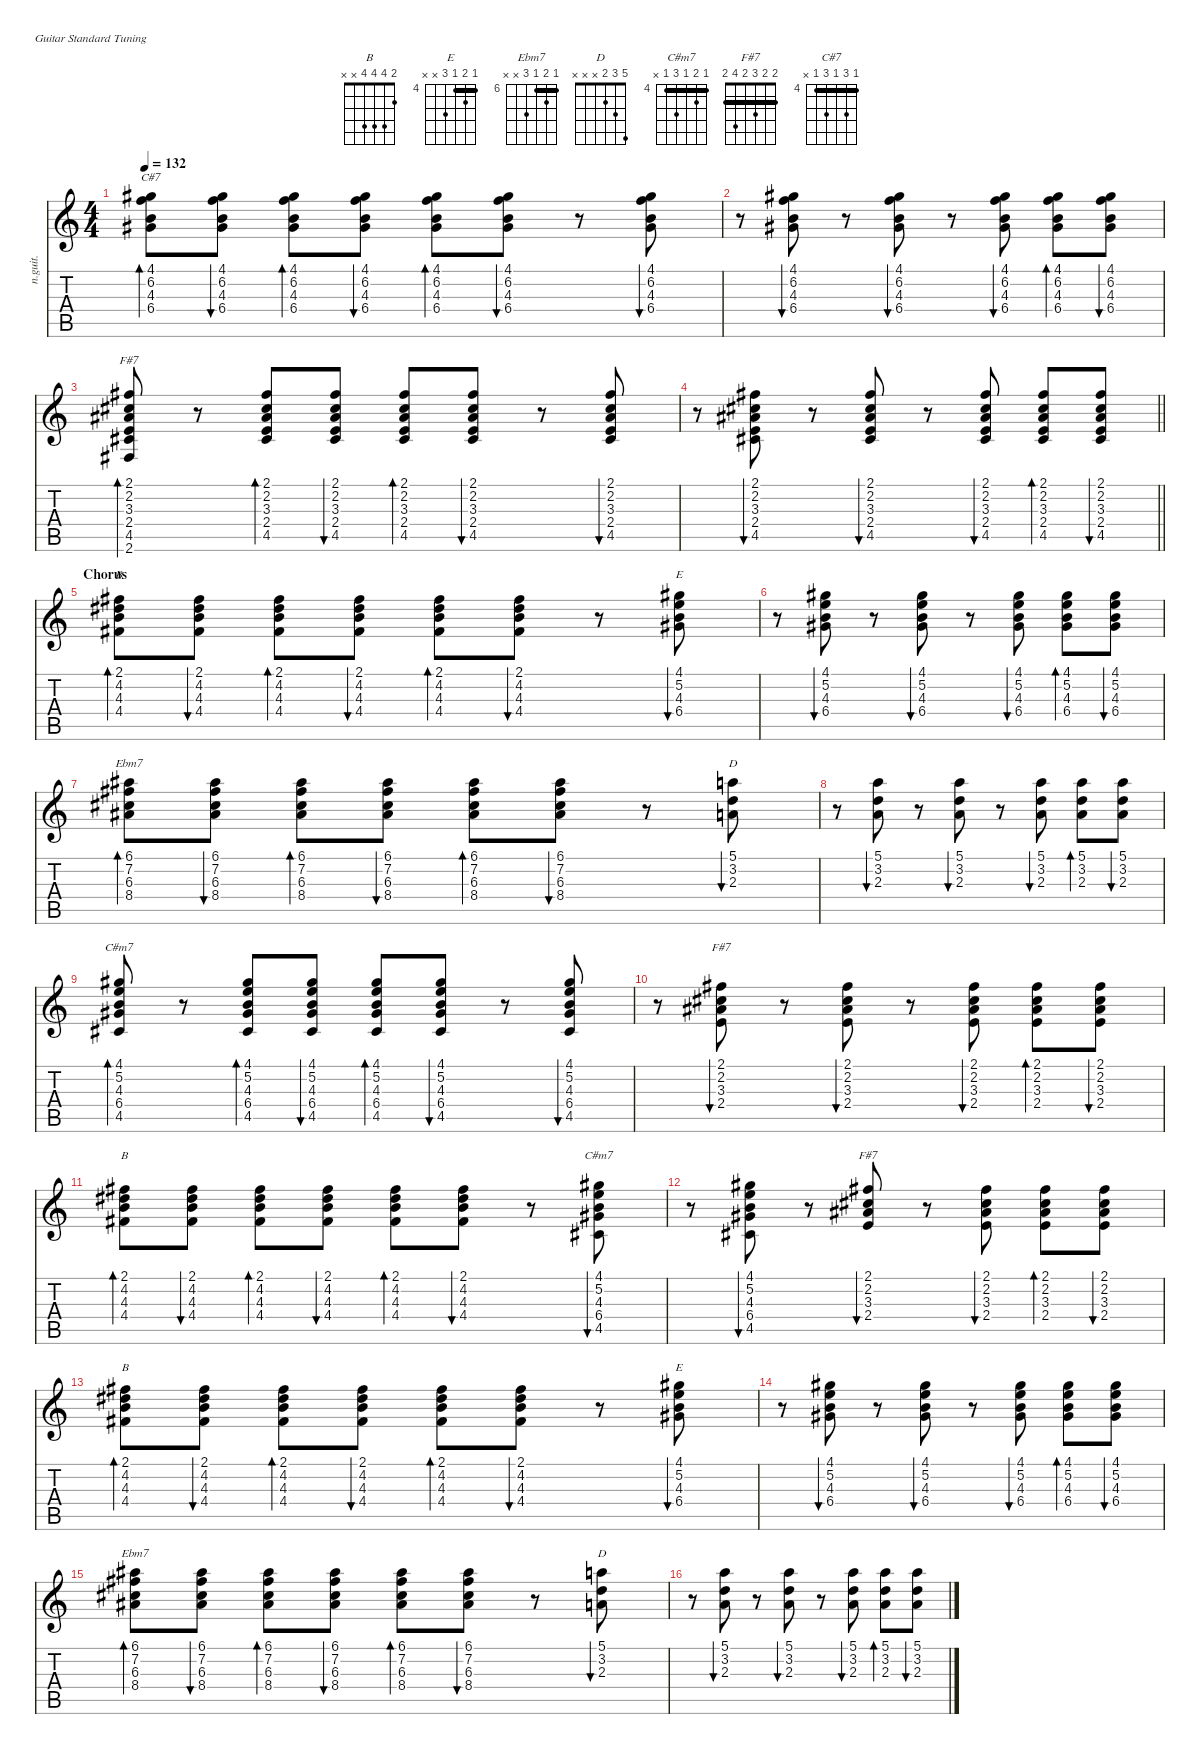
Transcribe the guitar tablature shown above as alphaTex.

\defaultSystemsLayout 4
\hideDynamics
\bracketExtendMode nobrackets
\otherSystemsTrackNameOrientation horizontal
\track ("Acoustic guitar" "n.guit.") {instrument acousticguitarnylon}
\staff {score tabs}
\tuning (E4 B3 G3 D3 A2 E2)
\chord ("B" 2 4 4 4 x x)
\chord ("E" 4 5 4 6 x x) {firstfret 4 barre 4}
\chord ("Ebm7" 6 7 6 8 x x) {firstfret 6 barre 6}
\chord ("D" 5 3 2 x x x)
\chord ("C#m7" 4 5 4 6 x x) {firstfret 4 barre 4}
\chord ("F#7" 2 2 3 2 x x) {barre (2 2)}
\chord ("C#m7" 4 5 4 6 4 x) {firstfret 4 barre (4 4)}
\chord ("F#7" 2 2 3 2 4 2) {barre (2 2 2)}
\chord ("C#7" 4 6 4 6 4 x) {firstfret 4 barre (4 4)}
\ts (4 4)
\tempo 132
\clef g2
\ks c
(4.1{acc #} 6.2 4.3 6.4{acc #}).8{bd 60 ch "C#7" dy f beam Down} (4.1{acc #} 6.2 4.3 6.4{acc #}).8{bu 60 dy mp beam Down} (4.1{acc #} 6.2 4.3 6.4{acc #}).8{bd 60 dy f beam Down} (4.1{acc #} 6.2 4.3 6.4{acc #}).8{bu 60 dy mp beam Down} (4.1{acc #} 6.2 4.3 6.4{acc #}).8{bd 60 dy f beam Down} (4.1{acc #} 6.2 4.3 6.4{acc #}).8{bu 60 dy mp beam Down} r.8{beam Down} (4.1{acc #} 6.2 4.3 6.4{acc #}).8{bu 60 dy f beam Down} |
r.8{beam Down} (4.1{acc #} 6.2 4.3 6.4{acc #}).8{bu 60 dy mf beam Down} r.8{beam Down} (4.1{acc #} 6.2 4.3 6.4{acc #}).8{bu 60 beam Down} r.8{beam Down} (4.1{acc #} 6.2 4.3 6.4{acc #}).8{bu 60 beam Down} (4.1{acc #} 6.2 4.3 6.4{acc #}).8{bd 60 dy f beam Down} (4.1{acc #} 6.2 4.3 6.4{acc #}).8{bu 60 dy mf beam Down} |
(2.1{acc #} 2.2{acc #} 3.3{acc #} 2.4 4.5{acc #} 2.6{acc #}).8{bd 60 ch "F#7" dy f beam Up} r.8{beam Up} (2.1{acc #} 2.2{acc #} 3.3{acc #} 2.4 4.5{acc #}).8{bd 60 beam Up} (2.1{acc #} 2.2{acc #} 3.3{acc #} 2.4 4.5{acc #}).8{bu 60 dy mp beam Up} (2.1{acc #} 2.2{acc #} 3.3{acc #} 2.4 4.5{acc #}).8{bd 60 dy f beam Up} (2.1{acc #} 2.2{acc #} 3.3{acc #} 2.4 4.5{acc #}).8{bu 60 dy mp beam Up} r.8{beam Up} (2.1{acc #} 2.2{acc #} 3.3{acc #} 2.4 4.5{acc #}).8{bu 60 dy f beam Up} |
\barLineRight lightlight
r.8{beam Down} (2.1{acc #} 2.2{acc #} 3.3{acc #} 2.4 4.5{acc #}).8{bu 60 beam Up} r.8{beam Up} (2.1{acc #} 2.2{acc #} 3.3{acc #} 2.4 4.5{acc #}).8{bu 60 beam Up} r.8{beam Up} (2.1{acc #} 2.2{acc #} 3.3{acc #} 2.4 4.5{acc #}).8{bu 60 beam Up} (2.1{acc #} 2.2{acc #} 3.3{acc #} 2.4 4.5{acc #}).8{bd 60 beam Up} (2.1{acc #} 2.2{acc #} 3.3{acc #} 2.4 4.5{acc #}).8{bu 60 beam Up} |
\section ("" "Chorus")
(2.1{acc #} 4.2{acc #} 4.3 4.4{acc #}).8{bd 60 ch "B" beam Down} (2.1{acc #} 4.2{acc #} 4.3 4.4{acc #}).8{bu 60 dy mp beam Down} (2.1{acc #} 4.2{acc #} 4.3 4.4{acc #}).8{bd 60 dy f beam Down} (2.1{acc #} 4.2{acc #} 4.3 4.4{acc #}).8{bu 60 dy mp beam Down} (2.1{acc #} 4.2{acc #} 4.3 4.4{acc #}).8{bd 60 dy f beam Down} (2.1{acc #} 4.2{acc #} 4.3 4.4{acc #}).8{bu 60 dy mp beam Down} r.8{beam Down} (4.1{acc #} 5.2 4.3 6.4{acc #}).8{bu 60 ch "E" dy f beam Down} |
r.8{beam Down} (4.1{acc #} 5.2 4.3 6.4{acc #}).8{bu 60 dy mf beam Down} r.8{beam Down} (4.1{acc #} 5.2 4.3 6.4{acc #}).8{bu 60 beam Down} r.8{beam Down} (4.1{acc #} 5.2 4.3 6.4{acc #}).8{bu 60 beam Down} (4.1{acc #} 5.2 4.3 6.4{acc #}).8{bd 60 dy f beam Down} (4.1{acc #} 5.2 4.3 6.4{acc #}).8{bu 60 dy mf beam Down} |
(6.1{acc #} 7.2{acc #} 6.3{acc #} 8.4{acc #}).8{bd 60 ch "Ebm7" dy f beam Down} (6.1{acc #} 7.2{acc #} 6.3{acc #} 8.4{acc #}).8{bu 60 dy mp beam Down} (6.1{acc #} 7.2{acc #} 6.3{acc #} 8.4{acc #}).8{bd 60 dy f beam Down} (6.1{acc #} 7.2{acc #} 6.3{acc #} 8.4{acc #}).8{bu 60 dy mp beam Down} (6.1{acc #} 7.2{acc #} 6.3{acc #} 8.4{acc #}).8{bd 60 dy f beam Down} (6.1{acc #} 7.2{acc #} 6.3{acc #} 8.4{acc #}).8{bu 60 dy mp beam Down} r.8{beam Down} (5.1 3.2 2.3).8{bu 60 ch "D" dy f beam Down} |
r.8{beam Down} (5.1 3.2 2.3).8{bu 60 beam Down} r.8{beam Down} (5.1 3.2 2.3).8{bu 60 beam Down} r.8{beam Down} (5.1 3.2 2.3).8{bu 60 beam Down} (5.1 3.2 2.3).8{bd 60 beam Down} (5.1 3.2 2.3).8{bu 60 beam Down} |
(4.1{acc #} 5.2 4.3 6.4{acc #} 4.5{acc #}).8{bd 60 ch "C#m7" beam Up} r.8{beam Up} (4.1{acc #} 5.2 4.3 6.4{acc #} 4.5{acc #}).8{bd 60 beam Up} (4.1{acc #} 5.2 4.3 6.4{acc #} 4.5{acc #}).8{bu 60 dy mf beam Up} (4.1{acc #} 5.2 4.3 6.4{acc #} 4.5{acc #}).8{bd 60 dy f beam Up} (4.1{acc #} 5.2 4.3 6.4{acc #} 4.5{acc #}).8{bu 60 dy mf beam Up} r.8{beam Up} (4.1{acc #} 5.2 4.3 6.4{acc #} 4.5{acc #}).8{bu 60 dy f beam Up} |
r.8{beam Down} (2.1{acc #} 2.2{acc #} 3.3{acc #} 2.4).8{bu 60 ch "F#7" beam Down} r.8{beam Down} (2.1{acc #} 2.2{acc #} 3.3{acc #} 2.4).8{bu 60 beam Down} r.8{beam Down} (2.1{acc #} 2.2{acc #} 3.3{acc #} 2.4).8{bu 60 beam Down} (2.1{acc #} 2.2{acc #} 3.3{acc #} 2.4).8{bd 60 beam Down} (2.1{acc #} 2.2{acc #} 3.3{acc #} 2.4).8{bu 60 beam Down} |
(2.1{acc #} 4.2{acc #} 4.3 4.4{acc #}).8{bd 60 ch "B" beam Down} (2.1{acc #} 4.2{acc #} 4.3 4.4{acc #}).8{bu 60 dy mp beam Down} (2.1{acc #} 4.2{acc #} 4.3 4.4{acc #}).8{bd 60 dy f beam Down} (2.1{acc #} 4.2{acc #} 4.3 4.4{acc #}).8{bu 60 dy mp beam Down} (2.1{acc #} 4.2{acc #} 4.3 4.4{acc #}).8{bd 60 dy f beam Down} (2.1{acc #} 4.2{acc #} 4.3 4.4{acc #}).8{bu 60 dy mp beam Down} r.8{beam Down} (4.1{acc #} 5.2 4.3 6.4{acc #} 4.5{acc #}).8{bu 60 ch "C#m7" dy f beam Up} |
r.8{beam Down} (4.1{acc #} 5.2 4.3 6.4{acc #} 4.5{acc #}).8{bu 60 beam Up} r.8{beam Up} (2.1{acc #} 2.2{acc #} 3.3{acc #} 2.4).8{bu 60 ch "F#7" beam Down} r.8{beam Down} (2.1{acc #} 2.2{acc #} 3.3{acc #} 2.4).8{bu 60 beam Down} (2.1{acc #} 2.2{acc #} 3.3{acc #} 2.4).8{bd 60 beam Down} (2.1{acc #} 2.2{acc #} 3.3{acc #} 2.4).8{bu 60 beam Down} |
(2.1{acc #} 4.2{acc #} 4.3 4.4{acc #}).8{bd 60 ch "B" beam Down} (2.1{acc #} 4.2{acc #} 4.3 4.4{acc #}).8{bu 60 dy mp beam Down} (2.1{acc #} 4.2{acc #} 4.3 4.4{acc #}).8{bd 60 dy f beam Down} (2.1{acc #} 4.2{acc #} 4.3 4.4{acc #}).8{bu 60 dy mp beam Down} (2.1{acc #} 4.2{acc #} 4.3 4.4{acc #}).8{bd 60 dy f beam Down} (2.1{acc #} 4.2{acc #} 4.3 4.4{acc #}).8{bu 60 dy mp beam Down} r.8{beam Down} (4.1{acc #} 5.2 4.3 6.4{acc #}).8{bu 60 ch "E" dy f beam Down} |
r.8{beam Down} (4.1{acc #} 5.2 4.3 6.4{acc #}).8{bu 60 dy mf beam Down} r.8{beam Down} (4.1{acc #} 5.2 4.3 6.4{acc #}).8{bu 60 beam Down} r.8{beam Down} (4.1{acc #} 5.2 4.3 6.4{acc #}).8{bu 60 beam Down} (4.1{acc #} 5.2 4.3 6.4{acc #}).8{bd 60 dy f beam Down} (4.1{acc #} 5.2 4.3 6.4{acc #}).8{bu 60 dy mf beam Down} |
(6.1{acc #} 7.2{acc #} 6.3{acc #} 8.4{acc #}).8{bd 60 ch "Ebm7" dy f beam Down} (6.1{acc #} 7.2{acc #} 6.3{acc #} 8.4{acc #}).8{bu 60 dy mp beam Down} (6.1{acc #} 7.2{acc #} 6.3{acc #} 8.4{acc #}).8{bd 60 dy f beam Down} (6.1{acc #} 7.2{acc #} 6.3{acc #} 8.4{acc #}).8{bu 60 dy mp beam Down} (6.1{acc #} 7.2{acc #} 6.3{acc #} 8.4{acc #}).8{bd 60 dy f beam Down} (6.1{acc #} 7.2{acc #} 6.3{acc #} 8.4{acc #}).8{bu 60 dy mp beam Down} r.8{beam Down} (5.1 3.2 2.3).8{bu 60 ch "D" dy f beam Down} |
r.8{beam Down} (5.1 3.2 2.3).8{bu 60 beam Down} r.8{beam Down} (5.1 3.2 2.3).8{bu 60 beam Down} r.8{beam Down} (5.1 3.2 2.3).8{bu 60 beam Down} (5.1 3.2 2.3).8{bd 60 beam Down} (5.1 3.2 2.3).8{bu 60 beam Down}
